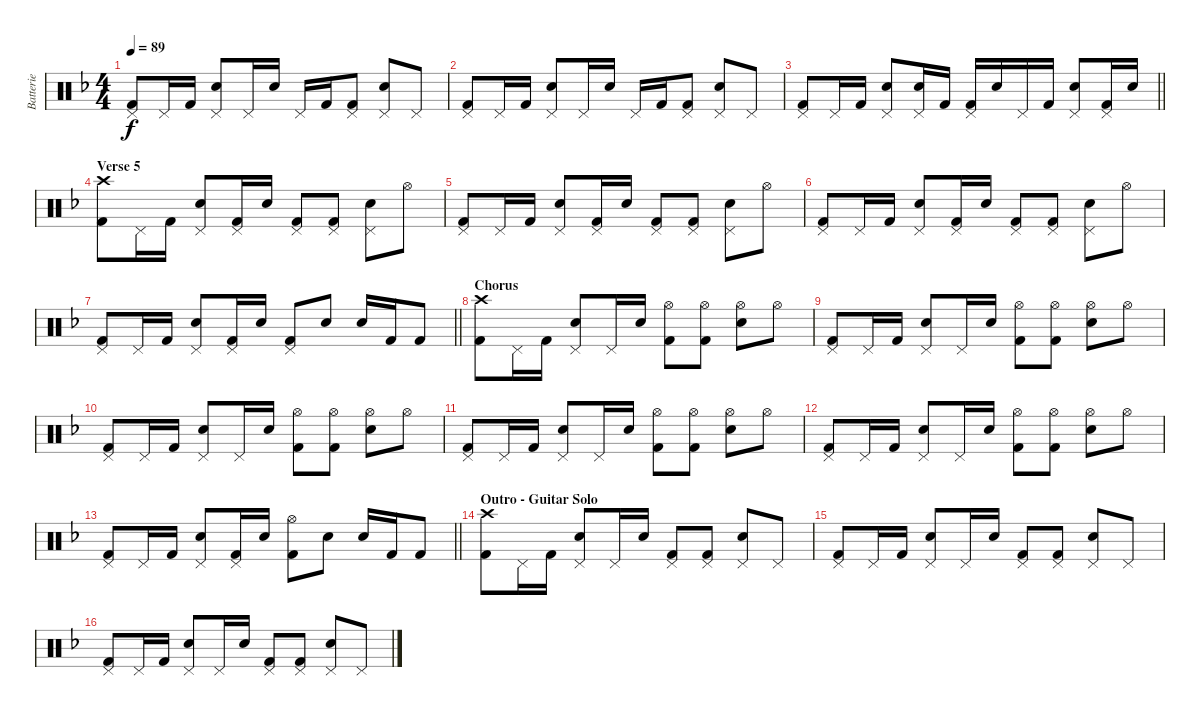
\track ("Batterie" "Batterie") {instrument percussion}
\staff {score}
\articulation defaults
\ts (4 4)
\tempo 89
\clef neutral
\ks f
("Pedal Hi-Hat (hit)" "Kick (hit) 2").8{dy f} "Pedal Hi-Hat (hit)".16 "Kick (hit) 2".16 ("Pedal Hi-Hat (hit)" "Electric Snare (hit)").8 "Pedal Hi-Hat (hit)".16 "Electric Snare (hit)".16 "Pedal Hi-Hat (hit)".16 "Kick (hit) 2".16 ("Pedal Hi-Hat (hit)" "Kick (hit) 2").8 ("Pedal Hi-Hat (hit)" "Electric Snare (hit)").8 "Pedal Hi-Hat (hit)".8 |
("Pedal Hi-Hat (hit)" "Kick (hit) 2").8 "Pedal Hi-Hat (hit)".16 "Kick (hit) 2".16 ("Pedal Hi-Hat (hit)" "Electric Snare (hit)").8 "Pedal Hi-Hat (hit)".16 "Electric Snare (hit)".16 "Pedal Hi-Hat (hit)".16 "Kick (hit) 2".16 ("Pedal Hi-Hat (hit)" "Kick (hit) 2").8 ("Pedal Hi-Hat (hit)" "Electric Snare (hit)").8 "Pedal Hi-Hat (hit)".8 |
\barLineRight lightlight
("Pedal Hi-Hat (hit)" "Kick (hit) 2").8 "Pedal Hi-Hat (hit)".16 "Kick (hit) 2".16 ("Pedal Hi-Hat (hit)" "Electric Snare (hit)").8 ("Pedal Hi-Hat (hit)" "Electric Snare (hit)").16 "Kick (hit) 2".16 ("Pedal Hi-Hat (hit)" "Kick (hit) 2").16 "Electric Snare (hit)".16 "Pedal Hi-Hat (hit)".16 "Kick (hit) 2".16 ("Pedal Hi-Hat (hit)" "Electric Snare (hit)").8 ("Pedal Hi-Hat (hit)" "Kick (hit) 2").16 "Electric Snare (hit)".16 |
\section ("" "Verse 5")
("Crash high (hit)" "Kick (hit) 2").8 "Pedal Hi-Hat (hit)".16 "Kick (hit) 2".16 ("Pedal Hi-Hat (hit)" "Electric Snare (hit)").8 ("Pedal Hi-Hat (hit)" "Kick (hit) 2").16 "Electric Snare (hit)".16 ("Pedal Hi-Hat (hit)" "Kick (hit) 2").8 ("Pedal Hi-Hat (hit)" "Kick (hit) 2").8 ("Pedal Hi-Hat (hit)" "Electric Snare (hit)").8 "Hi-Hat (open)".8 |
("Pedal Hi-Hat (hit)" "Kick (hit) 2").8 "Pedal Hi-Hat (hit)".16 "Kick (hit) 2".16 ("Pedal Hi-Hat (hit)" "Electric Snare (hit)").8 ("Pedal Hi-Hat (hit)" "Kick (hit) 2").16 "Electric Snare (hit)".16 ("Pedal Hi-Hat (hit)" "Kick (hit) 2").8 ("Pedal Hi-Hat (hit)" "Kick (hit) 2").8 ("Pedal Hi-Hat (hit)" "Electric Snare (hit)").8 "Hi-Hat (open)".8 |
("Pedal Hi-Hat (hit)" "Kick (hit) 2").8 "Pedal Hi-Hat (hit)".16 "Kick (hit) 2".16 ("Pedal Hi-Hat (hit)" "Electric Snare (hit)").8 ("Pedal Hi-Hat (hit)" "Kick (hit) 2").16 "Electric Snare (hit)".16 ("Pedal Hi-Hat (hit)" "Kick (hit) 2").8 ("Pedal Hi-Hat (hit)" "Kick (hit) 2").8 ("Pedal Hi-Hat (hit)" "Electric Snare (hit)").8 "Hi-Hat (open)".8 |
\barLineRight lightlight
("Pedal Hi-Hat (hit)" "Kick (hit) 2").8 "Pedal Hi-Hat (hit)".16 "Kick (hit) 2".16 ("Pedal Hi-Hat (hit)" "Electric Snare (hit)").8 ("Pedal Hi-Hat (hit)" "Kick (hit) 2").16 "Electric Snare (hit)".16 ("Pedal Hi-Hat (hit)" "Kick (hit) 2").8 "Electric Snare (hit)".8 "Electric Snare (hit)".16 "Kick (hit) 2".16 "Kick (hit) 2".8 |
\section ("" "Chorus")
("Crash high (hit)" "Kick (hit) 2").8 "Pedal Hi-Hat (hit)".16 "Kick (hit) 2".16 ("Pedal Hi-Hat (hit)" "Electric Snare (hit)").8 "Pedal Hi-Hat (hit)".16 "Electric Snare (hit)".16 ("Hi-Hat (open)" "Kick (hit) 2").8 ("Hi-Hat (open)" "Kick (hit) 2").8 ("Hi-Hat (open)" "Electric Snare (hit)").8 "Hi-Hat (open)".8 |
("Pedal Hi-Hat (hit)" "Kick (hit) 2").8 "Pedal Hi-Hat (hit)".16 "Kick (hit) 2".16 ("Pedal Hi-Hat (hit)" "Electric Snare (hit)").8 "Pedal Hi-Hat (hit)".16 "Electric Snare (hit)".16 ("Hi-Hat (open)" "Kick (hit) 2").8 ("Hi-Hat (open)" "Kick (hit) 2").8 ("Hi-Hat (open)" "Electric Snare (hit)").8 "Hi-Hat (open)".8 |
("Pedal Hi-Hat (hit)" "Kick (hit) 2").8 "Pedal Hi-Hat (hit)".16 "Kick (hit) 2".16 ("Pedal Hi-Hat (hit)" "Electric Snare (hit)").8 "Pedal Hi-Hat (hit)".16 "Electric Snare (hit)".16 ("Hi-Hat (open)" "Kick (hit) 2").8 ("Hi-Hat (open)" "Kick (hit) 2").8 ("Hi-Hat (open)" "Electric Snare (hit)").8 "Hi-Hat (open)".8 |
("Pedal Hi-Hat (hit)" "Kick (hit) 2").8 "Pedal Hi-Hat (hit)".16 "Kick (hit) 2".16 ("Pedal Hi-Hat (hit)" "Electric Snare (hit)").8 "Pedal Hi-Hat (hit)".16 "Electric Snare (hit)".16 ("Hi-Hat (open)" "Kick (hit) 2").8 ("Hi-Hat (open)" "Kick (hit) 2").8 ("Hi-Hat (open)" "Electric Snare (hit)").8 "Hi-Hat (open)".8 |
("Pedal Hi-Hat (hit)" "Kick (hit) 2").8 "Pedal Hi-Hat (hit)".16 "Kick (hit) 2".16 ("Pedal Hi-Hat (hit)" "Electric Snare (hit)").8 "Pedal Hi-Hat (hit)".16 "Electric Snare (hit)".16 ("Hi-Hat (open)" "Kick (hit) 2").8 ("Hi-Hat (open)" "Kick (hit) 2").8 ("Hi-Hat (open)" "Electric Snare (hit)").8 "Hi-Hat (open)".8 |
\barLineRight lightlight
("Pedal Hi-Hat (hit)" "Kick (hit) 2").8 "Pedal Hi-Hat (hit)".16 "Kick (hit) 2".16 ("Pedal Hi-Hat (hit)" "Electric Snare (hit)").8 ("Pedal Hi-Hat (hit)" "Kick (hit) 2").16 "Electric Snare (hit)".16 ("Hi-Hat (open)" "Kick (hit) 2").8 "Electric Snare (hit)".8 "Electric Snare (hit)".16 "Kick (hit) 2".16 "Kick (hit) 2".8 |
\section ("" "Outro - Guitar Solo")
("Crash high (hit)" "Kick (hit) 2").8 "Pedal Hi-Hat (hit)".16 "Kick (hit) 2".16 ("Pedal Hi-Hat (hit)" "Electric Snare (hit)").8 "Pedal Hi-Hat (hit)".16 "Electric Snare (hit)".16 ("Pedal Hi-Hat (hit)" "Kick (hit) 2").8 ("Pedal Hi-Hat (hit)" "Kick (hit) 2").8 ("Pedal Hi-Hat (hit)" "Electric Snare (hit)").8 "Pedal Hi-Hat (hit)".8 |
("Pedal Hi-Hat (hit)" "Kick (hit) 2").8 "Pedal Hi-Hat (hit)".16 "Kick (hit) 2".16 ("Pedal Hi-Hat (hit)" "Electric Snare (hit)").8 "Pedal Hi-Hat (hit)".16 "Electric Snare (hit)".16 ("Pedal Hi-Hat (hit)" "Kick (hit) 2").8 ("Pedal Hi-Hat (hit)" "Kick (hit) 2").8 ("Pedal Hi-Hat (hit)" "Electric Snare (hit)").8 "Pedal Hi-Hat (hit)".8 |
("Pedal Hi-Hat (hit)" "Kick (hit) 2").8 "Pedal Hi-Hat (hit)".16 "Kick (hit) 2".16 ("Pedal Hi-Hat (hit)" "Electric Snare (hit)").8 "Pedal Hi-Hat (hit)".16 "Electric Snare (hit)".16 ("Pedal Hi-Hat (hit)" "Kick (hit) 2").8 ("Pedal Hi-Hat (hit)" "Kick (hit) 2").8 ("Pedal Hi-Hat (hit)" "Electric Snare (hit)").8 "Pedal Hi-Hat (hit)".8
